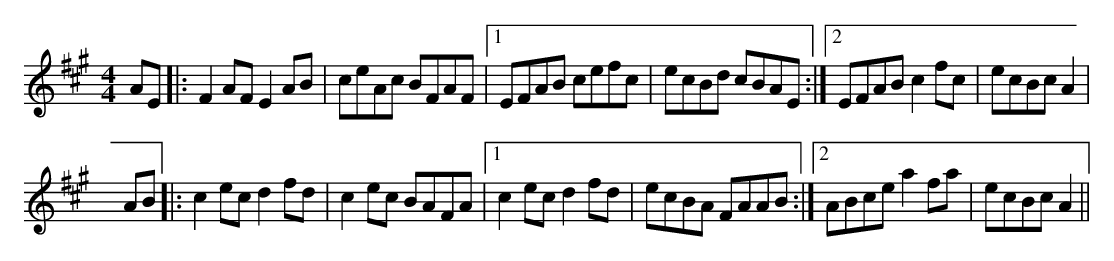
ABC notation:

X:1
M:4/4
K:A
AE|:F2AF E2AB|ceAc BFAF|1 EFAB cefc|ecBd cBAE:|2 EFAB c2fc|ecBc A2|
AB|:c2ec d2fd|c2ec BAFA|1 c2ec d2fd|ecBA FAAB:|2 ABce a2fa|ecBc A2||
